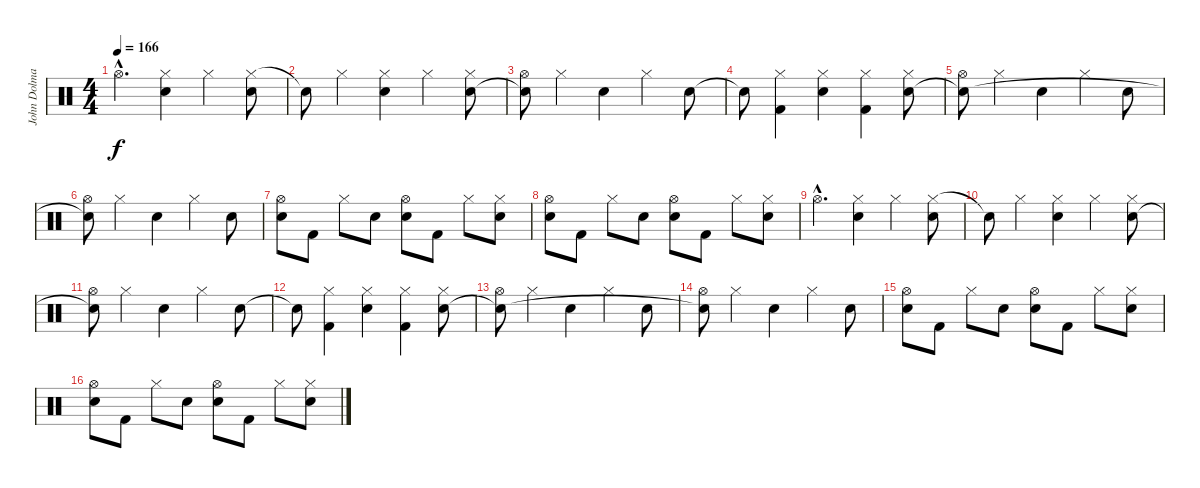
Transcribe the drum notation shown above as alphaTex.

\track ("John Dolmayan" "John Dolma") {instrument percussion}
\staff {score}
\articulation defaults
\ts (4 4)
\tempo 166
\clef neutral
\ks c "Hi-Hat (open)"{hac}.4{d dy f}
("Hi-Hat (closed)" "Electric Snare (hit)").4 "Hi-Hat (closed)".4 ("Hi-Hat (closed)" "Electric Snare (hit)").8 |
"Snare (hit)"{t}.8 "Hi-Hat (closed)".4 ("Hi-Hat (closed)" "Electric Snare (hit)").4 "Hi-Hat (closed)".4 ("Hi-Hat (closed)" "Electric Snare (hit)").8 |
("Hi-Hat (open)" "Snare (hit)"{t}).8 "Hi-Hat (closed)".4 "Electric Snare (hit)".4 "Hi-Hat (closed)".4 "Electric Snare (hit)".8 |
"Snare (hit)"{t}.8 ("Hi-Hat (closed)" "Kick (hit) 2").4 ("Hi-Hat (closed)" "Electric Snare (hit)").4 ("Hi-Hat (closed)" "Kick (hit) 2").4 ("Hi-Hat (closed)" "Electric Snare (hit)").8 |
("Hi-Hat (open)" "Snare (hit)"{t}).8 "Hi-Hat (closed)".4 "Electric Snare (hit)".4 "Hi-Hat (closed)".4 "Electric Snare (hit)".8 |
("Hi-Hat (open)" "Snare (hit)"{t}).8 "Hi-Hat (closed)".4 "Electric Snare (hit)".4 "Hi-Hat (closed)".4 "Electric Snare (hit)".8 |
("Hi-Hat (open)" "Electric Snare (hit)").8 "Kick (hit) 2".8 "Hi-Hat (closed)".8 "Electric Snare (hit)".8 ("Hi-Hat (open)" "Electric Snare (hit)").8 "Kick (hit) 2".8 "Hi-Hat (closed)".8 ("Hi-Hat (closed)" "Electric Snare (hit)").8 |
("Hi-Hat (open)" "Electric Snare (hit)").8 "Kick (hit) 2".8 "Hi-Hat (closed)".8 "Electric Snare (hit)".8 ("Hi-Hat (open)" "Electric Snare (hit)").8 "Kick (hit) 2".8 "Hi-Hat (closed)".8 ("Hi-Hat (closed)" "Electric Snare (hit)").8 |
"Hi-Hat (open)"{hac}.4{d} ("Hi-Hat (closed)" "Electric Snare (hit)").4 "Hi-Hat (closed)".4 ("Hi-Hat (closed)" "Electric Snare (hit)").8 |
"Snare (hit)"{t}.8 "Hi-Hat (closed)".4 ("Hi-Hat (closed)" "Electric Snare (hit)").4 "Hi-Hat (closed)".4 ("Hi-Hat (closed)" "Electric Snare (hit)").8 |
("Hi-Hat (open)" "Snare (hit)"{t}).8 "Hi-Hat (closed)".4 "Electric Snare (hit)".4 "Hi-Hat (closed)".4 "Electric Snare (hit)".8 |
"Snare (hit)"{t}.8 ("Hi-Hat (closed)" "Kick (hit) 2").4 ("Hi-Hat (closed)" "Electric Snare (hit)").4 ("Hi-Hat (closed)" "Kick (hit) 2").4 ("Hi-Hat (closed)" "Electric Snare (hit)").8 |
("Hi-Hat (open)" "Snare (hit)"{t}).8 "Hi-Hat (closed)".4 "Electric Snare (hit)".4 "Hi-Hat (closed)".4 "Electric Snare (hit)".8 |
("Hi-Hat (open)" "Snare (hit)"{t}).8 "Hi-Hat (closed)".4 "Electric Snare (hit)".4 "Hi-Hat (closed)".4 "Electric Snare (hit)".8 |
("Hi-Hat (open)" "Electric Snare (hit)").8 "Kick (hit) 2".8 "Hi-Hat (closed)".8 "Electric Snare (hit)".8 ("Hi-Hat (open)" "Electric Snare (hit)").8 "Kick (hit) 2".8 "Hi-Hat (closed)".8 ("Hi-Hat (closed)" "Electric Snare (hit)").8 |
("Hi-Hat (open)" "Electric Snare (hit)").8 "Kick (hit) 2".8 "Hi-Hat (closed)".8 "Electric Snare (hit)".8 ("Hi-Hat (open)" "Electric Snare (hit)").8 "Kick (hit) 2".8 "Hi-Hat (closed)".8 ("Hi-Hat (closed)" "Electric Snare (hit)").8
